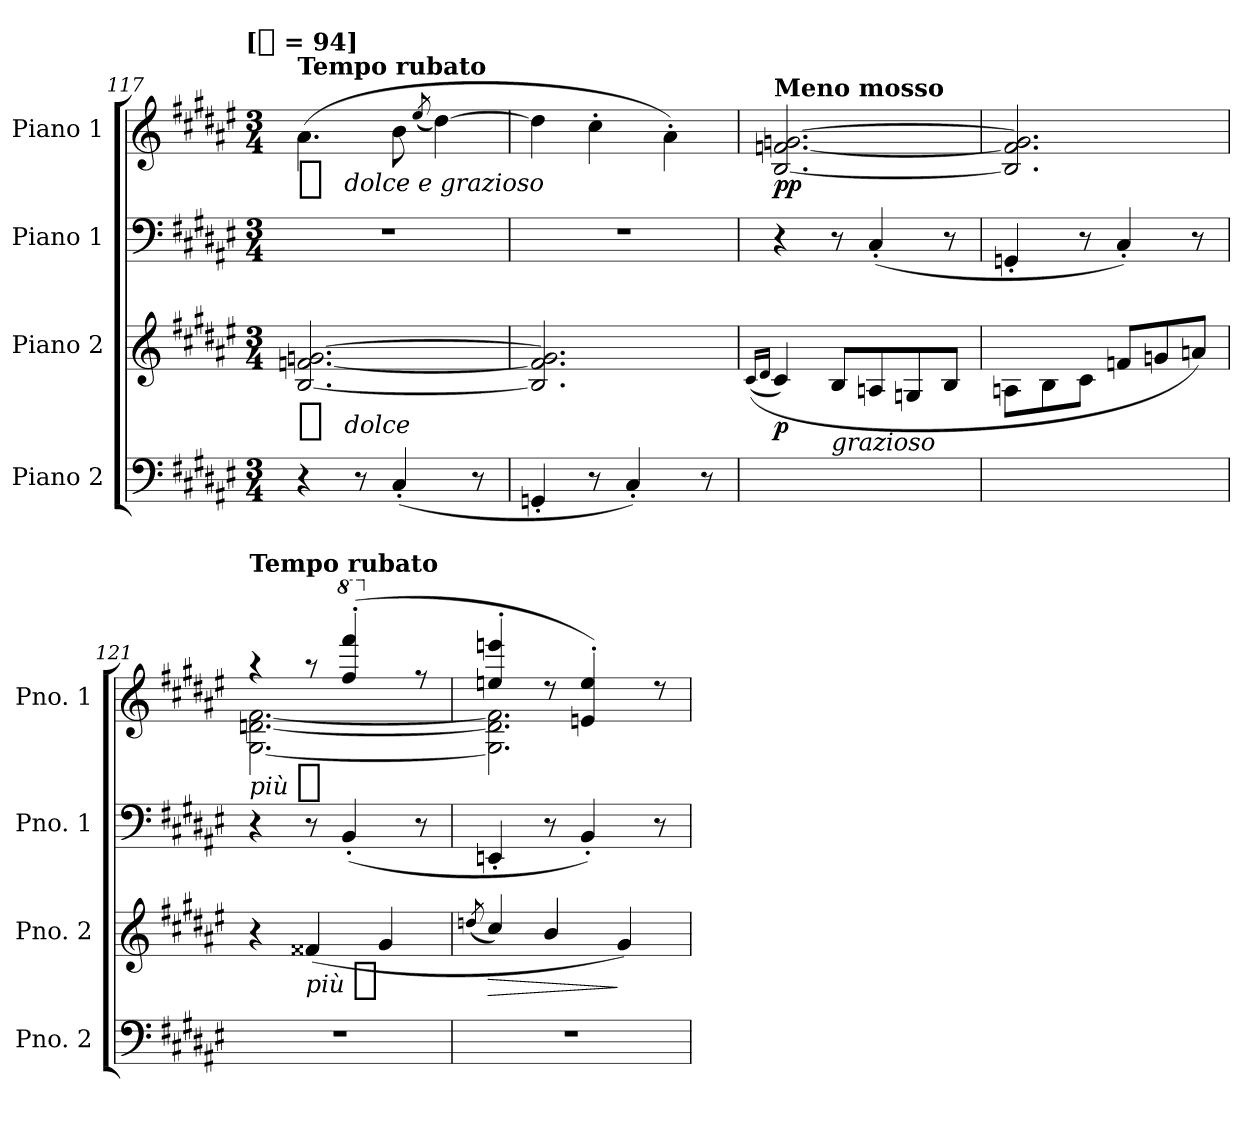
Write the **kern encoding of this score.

**kern	**kern	**dynam	**kern	**kern	**dynam
*part4	*part3	*part3	*part2	*part1	*part1
*staff4	*staff3	*staff3	*staff2	*staff1	*staff1
*I"Piano 2	*I"Piano 2	*	*I"Piano 1	*I"Piano 1	*
*I'Pno. 2	*I'Pno. 2	*	*I'Pno. 1	*I'Pno. 1	*
*clefF4	*clefG2	*	*clefF4	*clefG2	*
*k[f#c#g#d#a#e#]	*k[f#c#g#d#a#e#]	*	*k[f#c#g#d#a#e#]	*k[f#c#g#d#a#e#]	*
*F#:	*F#:	*	*F#:	*F#:	*
!!LO:TX:omd:t=[[quarter] = 94]
*M3/4	*M3/4	*	*M3/4	*M3/4	*
*MM94	*MM94	*	*MM94	*MM94	*
=117	=117	=117	=117	=117	=117
!	!	!	!	!LO:TX:a:B:t=Tempo rubato	!
!	!	!LO:DY:t=%s  dolce	!	!	!LO:DY:t=%s  dolce e grazioso
4r	[2.B [2.fn [2.gn	p	4%3r	(4.a#\	p
8r	.	.	.	.	.
(4C#'	.	.	.	8b	.
.	.	.	.	(8qee#/	.
.	.	.	.	[4dd#)	.
8r	.	.	.	.	.
=118	=118	=118	=118	=118	=118
4GGn'	2.B] 2.fn] 2.gn]	.	4%3r	4dd#]	.
8r	.	.	.	4cc#'	.
4C#')	.	.	.	.	.
.	.	.	.	4a#'\)	.
8r	.	.	.	.	.
=119	=119	=119	=119	=119	=119
.	((16qqc#/LL	.	.	.	.
.	16qqd#/JJ	.	.	.	.
!	!	!	!	!LO:TX:a:B:t=Meno mosso	!
4ryy	4c#)	p	4r	[2.B [2.fn [2.gn	pp
!	!LO:TX:b:i:t=grazioso	!	!	!	!
2ryy	8B/L	.	8r	.	.
.	8An/	.	(4C#'	.	.
.	8Gn/	.	.	.	.
.	8B/J	.	8r	.	.
=120	=120	=120	=120	=120	=120
4%3ryy	8An\L	.	4GGn'	2.B] 2.fn] 2.gn]	.
.	8B\	.	.	.	.
.	8c#\J	.	8r	.	.
.	8fnL	.	4C#')	.	.
.	8gn	.	.	.	.
.	8anJ)	.	8r	.	.
=121	=121	=121	=121	=121	=121
*	*	*	*	*^	*
!	!	!	!	!LO:TX:a:B:t=Tempo rubato	!	!
!	!	!	!	!	!	!LO:DY:t=più %s
4%3r	4r	.	4r	4r	[2.G# [2.dn [2.f#	pp
!	!	!LO:DY:t=più %s	!	!	!	!
.	(<4f##X	p	8r	8r	.	.
*	*	*	*	*8va	*	*
.	.	.	(4BB'	(4fff#' 4ffff#'	.	.
.	4g#	.	.	.	.	.
*	*	*	*	*X8va	*	*
.	.	.	8r	8r	.	.
=122	=122	=122	=122	=122	=122	=122
.	(8qddn/	.	.	.	.	.
4%3r	4cc#/)	>	4EEn'	4een' 4eeen'	2.G#] 2.dn] 2.f#]	.
.	4b/	.	8r	8r	.	.
.	.	.	4BB')	4en' 4ee')	.	.
.	4g#)	]	.	.	.	.
.	.	.	8r	8r	.	.
*	*	*	*	*v	*v	*
=	=	=	=	=	=
*-	*-	*-	*-	*-	*-
